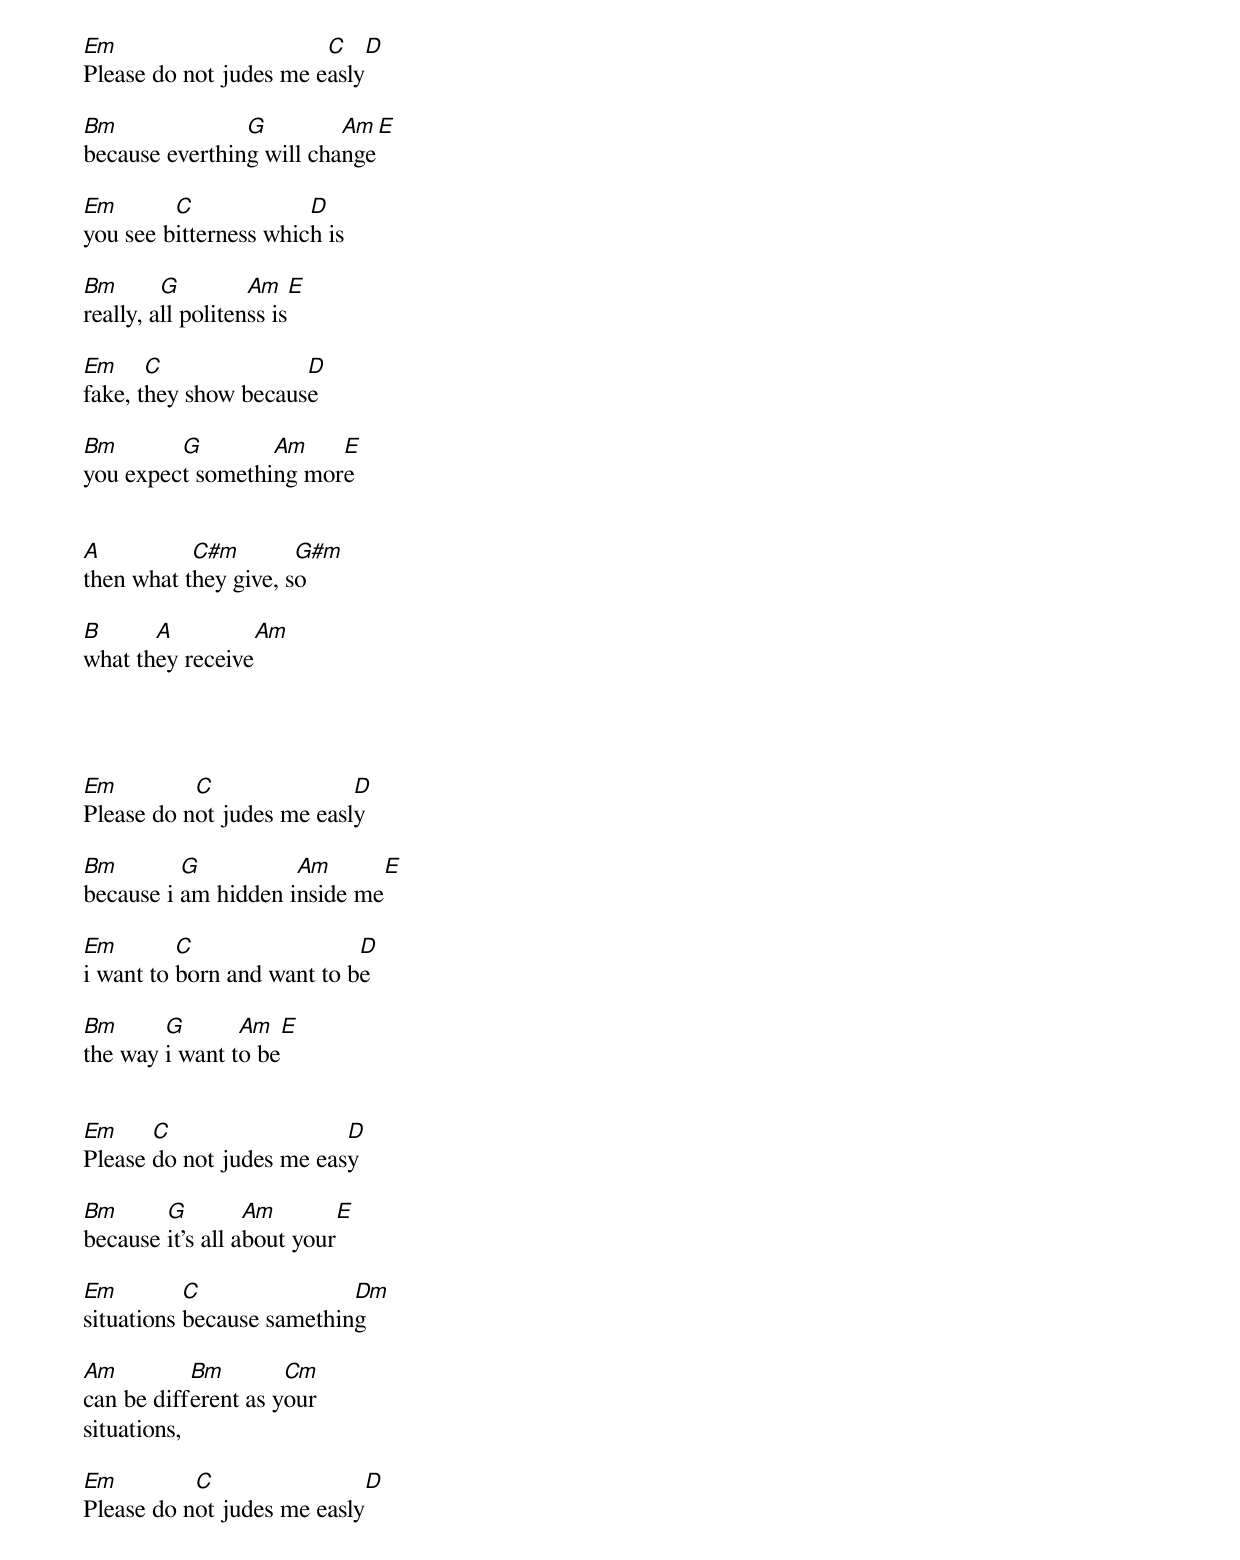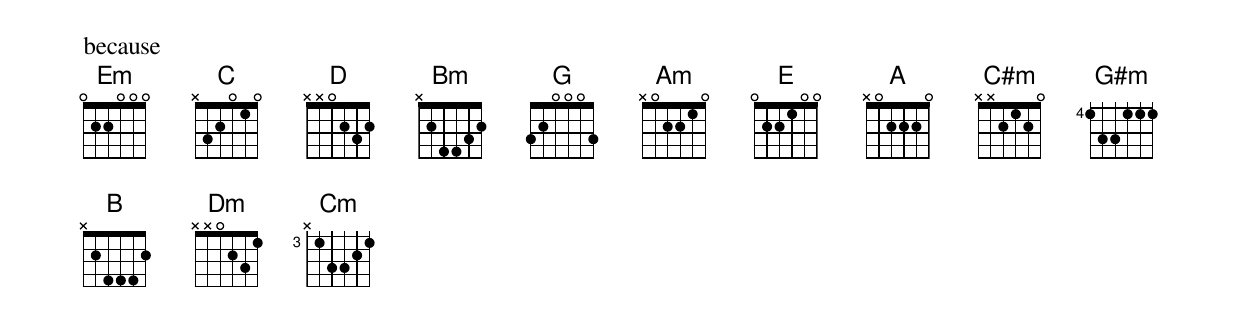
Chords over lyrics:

Em			C  				D
Please do not judes me easly

Bm		G         Am        E
because everthing will change

Em       C             D
you see bitterness which is

Bm       G         Am    E
really, all politenss is

Em     C              D
fake, they show because

Bm       G        Am    E
you expect something more


A          C#m        G#m
then what they give, so

B      A         Am
what they receive




Em         C               D
Please do not judes me easly

Bm        G          Am      E
because i am hidden inside me

Em        C                 D
i want to born and want to be

Bm      G       Am   E
the way i want to be


Em     C                  D
Please do not judes me easy

Bm      G         Am       E
because it's all about your

Em         C               Dm
situations because samething

Am         Bm        Cm
can be different as your
situations,

Em         C                D
Please do not judes me easly
because
